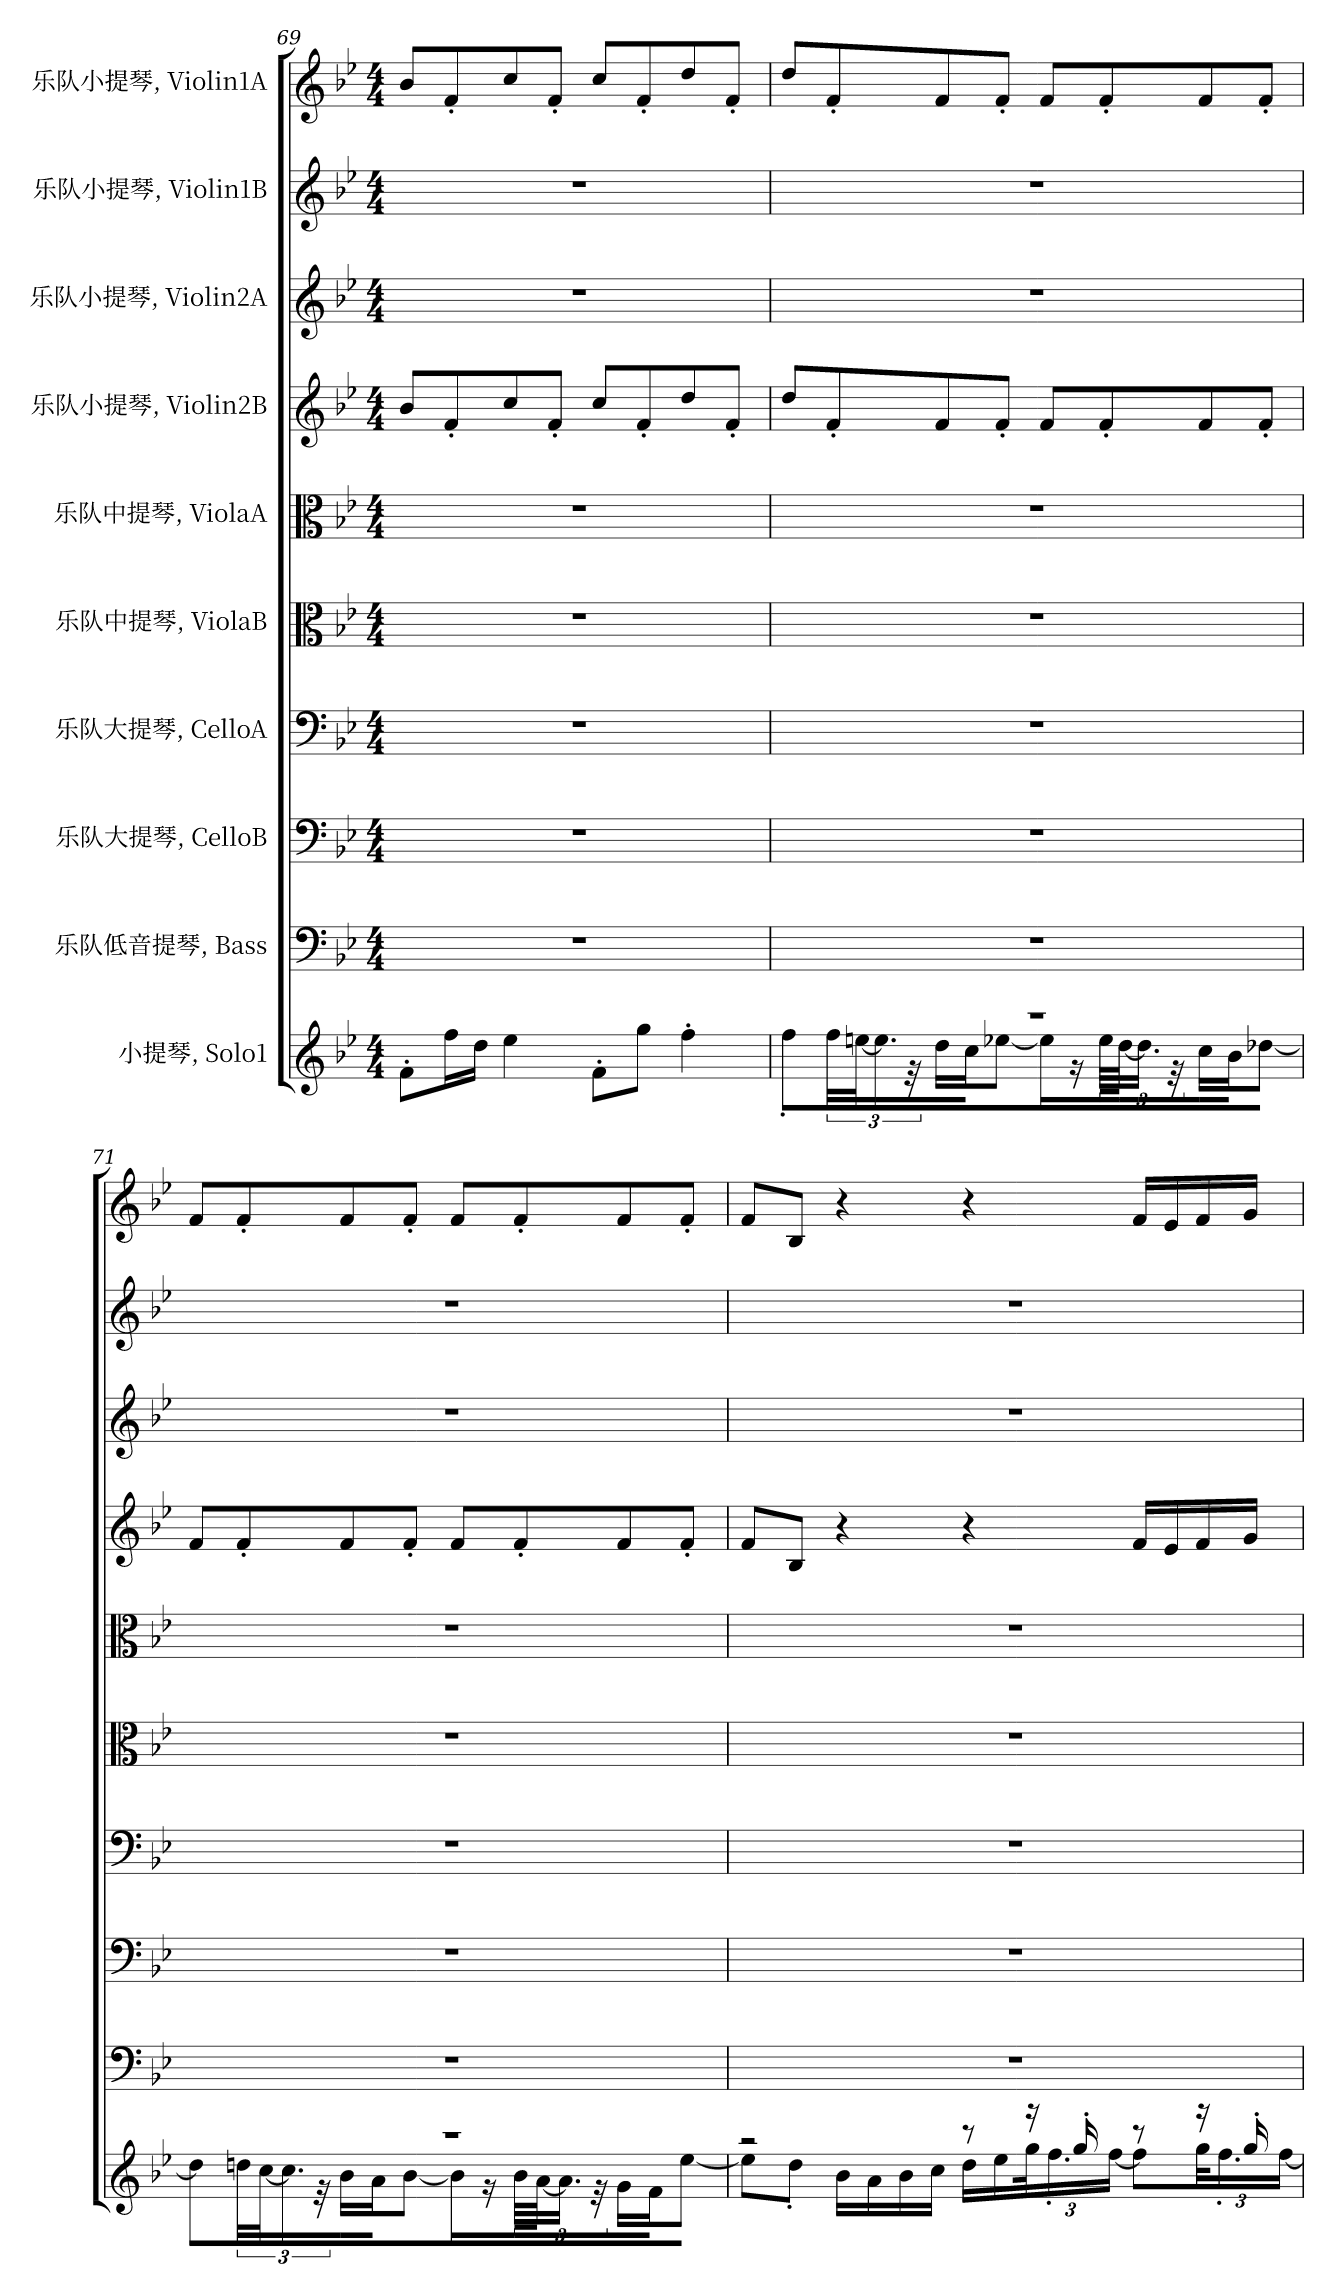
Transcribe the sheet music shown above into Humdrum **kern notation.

**kern	**kern	**kern	**kern	**kern	**kern	**kern	**kern	**kern	**kern
*part10	*part9	*part8	*part7	*part6	*part5	*part4	*part3	*part2	*part1
*staff10	*staff9	*staff8	*staff7	*staff6	*staff5	*staff4	*staff3	*staff2	*staff1
*I"小提琴, Solo1	*I"乐队低音提琴, Bass	*I"乐队大提琴, CelloB	*I"乐队大提琴, CelloA	*I"乐队中提琴, ViolaB	*I"乐队中提琴, ViolaA	*I"乐队小提琴, Violin2B	*I"乐队小提琴, Violin2A	*I"乐队小提琴, Violin1B	*I"乐队小提琴, Violin1A
!!LO:PB:g=z
*clefG2	*clefF4	*clefF4	*clefF4	*clefC3	*clefC3	*clefG2	*clefG2	*clefG2	*clefG2
*	*ITrd7c12	*	*	*	*	*	*	*	*
*k[b-e-]	*k[b-e-]	*k[b-e-]	*k[b-e-]	*k[b-e-]	*k[b-e-]	*k[b-e-]	*k[b-e-]	*k[b-e-]	*k[b-e-]
*M4/4	*M4/4	*M4/4	*M4/4	*M4/4	*M4/4	*M4/4	*M4/4	*M4/4	*M4/4
=69	=69	=69	=69	=69	=69	=69	=69	=69	=69
8f'\L	1r	1r	1r	1r	1r	8b-/L	1r	1r	8b-/L
16ff\L	.	.	.	.	.	8f'/	.	.	8f'/
16dd\JJ	.	.	.	.	.	.	.	.	.
4ee-\	.	.	.	.	.	8cc/	.	.	8cc/
.	.	.	.	.	.	8f'/J	.	.	8f'/J
8f'\L	.	.	.	.	.	8cc/L	.	.	8cc/L
8gg\J	.	.	.	.	.	8f'/	.	.	8f'/
4ff'\	.	.	.	.	.	8dd/	.	.	8dd/
.	.	.	.	.	.	8f'/J	.	.	8f'/J
=70	=70	=70	=70	=70	=70	=70	=70	=70	=70
*^	*	*	*	*	*	*	*	*	*
1r	8ff'\L	1r	1r	1r	1r	1r	8dd/L	1r	1r	8dd/L
.	48ff\LL	.	.	.	.	.	8f'/	.	.	8f'/
.	[48een\J	.	.	.	.	.	.	.	.	.
.	24.ee\JJ]	.	.	.	.	.	.	.	.	.
.	48r	.	.	.	.	.	.	.	.	.
.	16dd\LL	.	.	.	.	.	8f/	.	.	8f/
.	16cc\J	.	.	.	.	.	.	.	.	.
.	[8ee-X\J	.	.	.	.	.	8f'/J	.	.	8f'/J
.	16ee-\]	.	.	.	.	.	8f/L	.	.	8f/L
.	16r	.	.	.	.	.	.	.	.	.
.	48ee-\LLL	.	.	.	.	.	8f'/	.	.	8f'/
.	[48dd\J	.	.	.	.	.	.	.	.	.
.	24.dd\JJ]	.	.	.	.	.	.	.	.	.
.	48r	.	.	.	.	.	.	.	.	.
.	16cc\LL	.	.	.	.	.	8f/	.	.	8f/
.	16b-\J	.	.	.	.	.	.	.	.	.
.	[8dd-X\J	.	.	.	.	.	8f'/J	.	.	8f'/J
!!LO:PB:g=z
=71	=71	=71	=71	=71	=71	=71	=71	=71	=71	=71
1r	8dd-\L]	1r	1r	1r	1r	1r	8f/L	1r	1r	8f/L
.	48ddn\LL	.	.	.	.	.	8f'/	.	.	8f'/
.	[48cc\J	.	.	.	.	.	.	.	.	.
.	24.cc\JJ]	.	.	.	.	.	.	.	.	.
.	48r	.	.	.	.	.	.	.	.	.
.	16b-\LL	.	.	.	.	.	8f/	.	.	8f/
.	16a\J	.	.	.	.	.	.	.	.	.
.	[8b-\J	.	.	.	.	.	8f'/J	.	.	8f'/J
.	16b-\]	.	.	.	.	.	8f/L	.	.	8f/L
.	16r	.	.	.	.	.	.	.	.	.
.	48b-\LLL	.	.	.	.	.	8f'/	.	.	8f'/
.	[48a\J	.	.	.	.	.	.	.	.	.
.	24.a\JJ]	.	.	.	.	.	.	.	.	.
.	48r	.	.	.	.	.	.	.	.	.
.	16g\LL	.	.	.	.	.	8f/	.	.	8f/
.	16f\J	.	.	.	.	.	.	.	.	.
.	[8ee-\J	.	.	.	.	.	8f'/J	.	.	8f'/J
=72	=72	=72	=72	=72	=72	=72	=72	=72	=72	=72
2r	8ee-\L]	1r	1r	1r	1r	1r	8f/L	1r	1r	8f/L
.	8dd'\J	.	.	.	.	.	8B-/J	.	.	8B-/J
.	16b-\LL	.	.	.	.	.	4r	.	.	4r
.	16a\	.	.	.	.	.	.	.	.	.
.	16b-\	.	.	.	.	.	.	.	.	.
.	16cc\JJ	.	.	.	.	.	.	.	.	.
8r	16dd\LL	.	.	.	.	.	4r	.	.	4r
.	16ee-\	.	.	.	.	.	.	.	.	.
*	*Xbrackettup	*	*	*	*	*	*	*	*	*
16r	48gg\K	.	.	.	.	.	.	.	.	.
.	24.ff'\	.	.	.	.	.	.	.	.	.
16gg'/	.	.	.	.	.	.	.	.	.	.
.	[24ff\JJ	.	.	.	.	.	.	.	.	.
8r	8ff\L]	.	.	.	.	.	16f/LL	.	.	16f/LL
.	.	.	.	.	.	.	16e-/	.	.	16e-/
16r	48gg\KL	.	.	.	.	.	16f/	.	.	16f/
.	24.ff'\	.	.	.	.	.	.	.	.	.
16gg'/	.	.	.	.	.	.	16g/JJ	.	.	16g/JJ
.	[24ff\JJ	.	.	.	.	.	.	.	.	.
*v	*v	*	*	*	*	*	*	*	*	*
=	=	=	=	=	=	=	=	=	=
*-	*-	*-	*-	*-	*-	*-	*-	*-	*-
